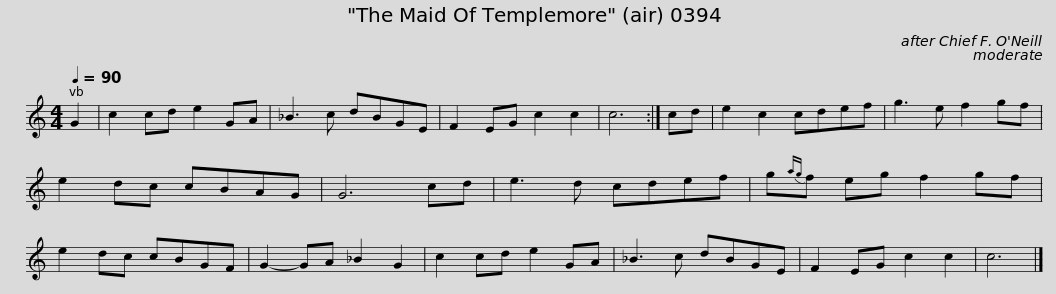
X:1
L:1/8
Q:1/4=90
M:4/4
I:linebreak $
K:C
V:1 treble
V:1
 G2 | c2 cd e2 GA | _B3 c dBGE | F2 EG c2 c2 | c6 :| %5
 cd | e2 c2 cdef | g3 e f2 gf | e2 dc cBAG |$ G6 cd | %10
 e3 d cdef | g{ag}f eg f2 gf | e2 dc cBGF | G2- GA _B2 G2 | c2 cd e2 GA | %15
 _B3 c dBGE |$ F2 EG c2 c2 | c6 |] %18
